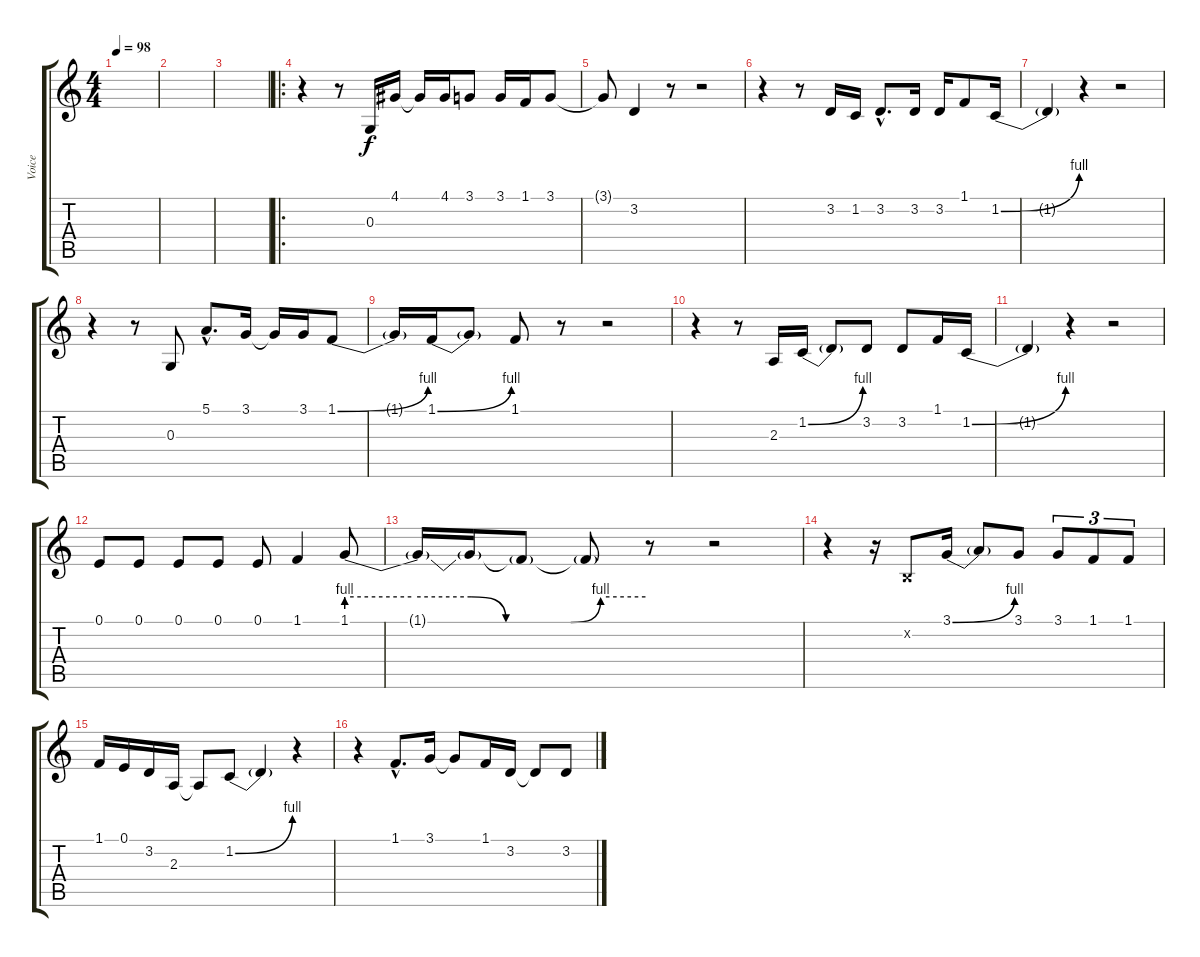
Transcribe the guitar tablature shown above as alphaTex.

\track ("Voice" "Voice") {instrument choiraahs}
\staff {score tabs}
\tuning (E4 B3 G3 D3 A2 E2) {hide}
\ts (4 4)
\tempo 98
\clef g2
\ks c
|
|
|
\ro
r.4 r.8 0.3.16 4.1.16 4.1{t}.16 4.1.16 3.1.8 3.1.16 1.1.16 3.1.8 |
3.1{t}.8 3.2.4 r.8 r.2 |
r.4 r.8 3.2.16 1.2.16 3.2{hac}.8{d} 3.2.16 3.2.16 1.1.8 1.2{be (bend 0 0 60 4)}.16 |
1.2{t}.4 r.4 r.2 |
r.4 r.8 0.3.8 5.1{hac}.8{d} 3.1.16 3.1{t}.16 3.1.16 1.1{be (bend 0 0 60 4)}.8 |
1.1{t}.16 1.1{be (bend 0 0 60 4)}.16 1.1{t}.8 1.1.8 r.8 r.2 |
r.4 r.8 2.3.16 1.2{be (bend 0 0 60 4)}.16 1.2{t}.8 3.2.8 3.2.8 1.1.16 1.2{be (bend 0 0 60 4)}.16 |
1.2{t}.4 r.4 r.2 |
0.1.8 0.1.8 0.1.8 0.1.8 0.1.8 1.1.4 1.1{be (custom 0 4 13 4 25 4 32 0 45 0 51 4 60 4)}.8 |
1.1{t}.16 1.1{t}.16 1.1{t}.8 1.1{t}.8 r.8 r.2 |
r.4 r.16 0.2{x}.8 3.1{be (bend 0 0 60 4)}.16 3.1{t}.8 3.1.8 3.1.8{tu (3 2)} 1.1.8{tu (3 2)} 1.1.8{tu (3 2)} |
1.1.16 0.1.16 3.2.16 2.3.16 2.3{t}.8 1.2{be (bend 0 0 60 4)}.8 1.2{t}.4 r.4 |
r.4 1.1{hac}.8{d} 3.1.16 3.1{t}.8 1.1.16 3.2.16 3.2{t}.8 3.2.8
